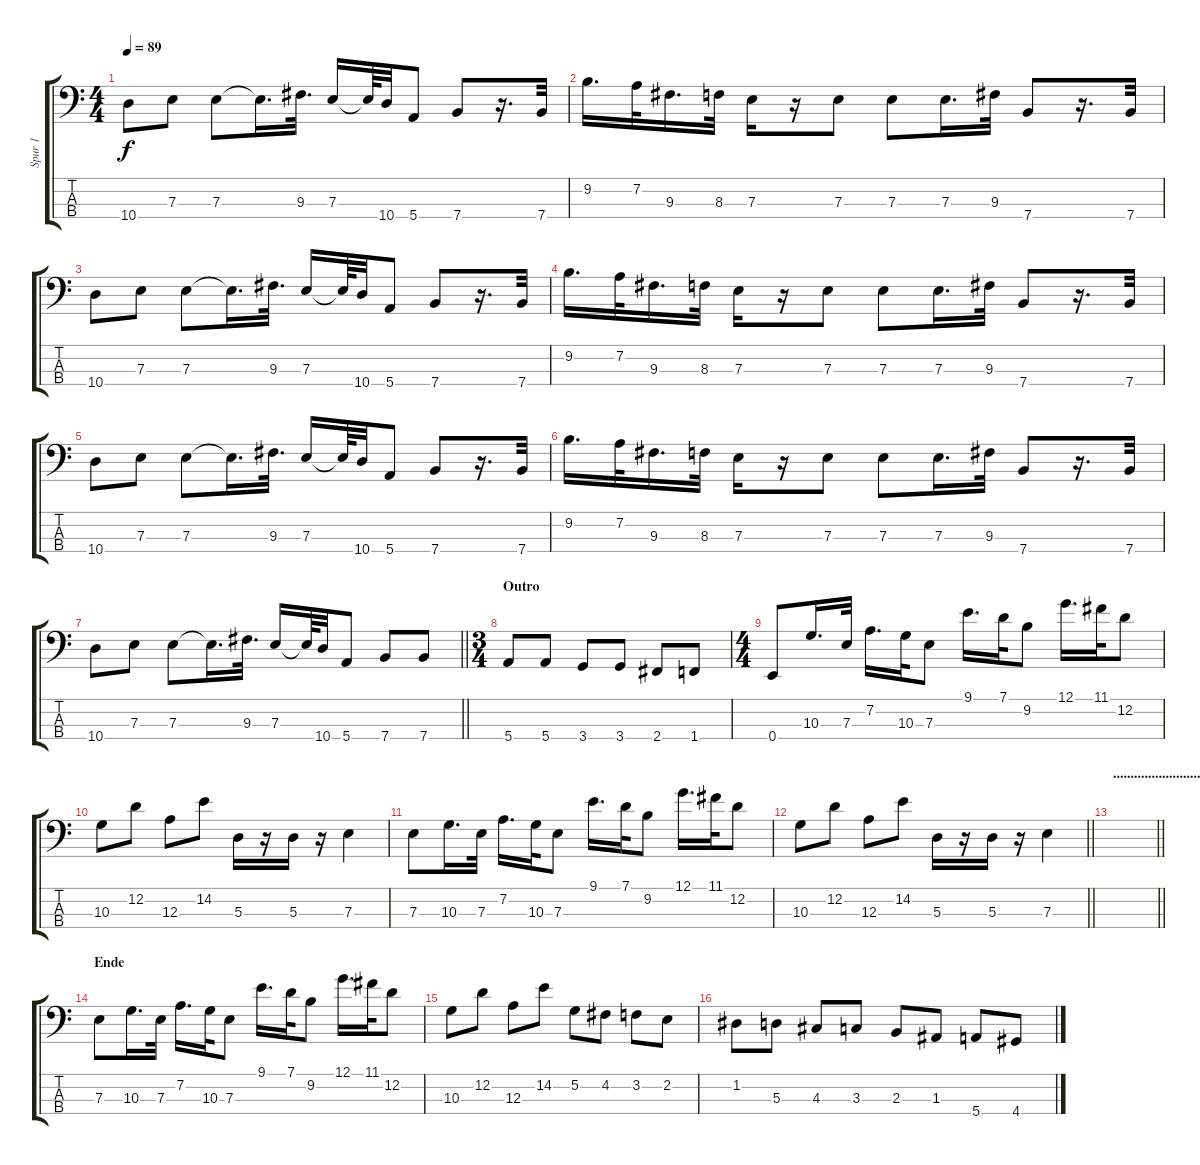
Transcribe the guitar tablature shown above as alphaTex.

\track ("Spur 1" "Spur 1") {instrument electricbassfinger}
\staff {score tabs}
\tuning (G2 D2 A1 E1) {hide}
\ts (4 4)
\tempo 89
\clef f4
\ks c
10.4.8{dy f} 7.3.8 7.3.8 7.3{t}.16{d} 9.3.32{d} 7.3.16 7.3{t}.64 10.4.32 5.4.8 7.4.8 r.16{d} 7.4.32 |
9.2.16{d} 7.2.32 9.3.16{d} 8.3.32 7.3.16 r.16 7.3.8 7.3.8 7.3.16{d} 9.3.32 7.4.8 r.16{d} 7.4.32 |
10.4.8 7.3.8 7.3.8 7.3{t}.16{d} 9.3.32{d} 7.3.16 7.3{t}.64 10.4.32 5.4.8 7.4.8 r.16{d} 7.4.32 |
9.2.16{d} 7.2.32 9.3.16{d} 8.3.32 7.3.16 r.16 7.3.8 7.3.8 7.3.16{d} 9.3.32 7.4.8 r.16{d} 7.4.32 |
10.4.8 7.3.8 7.3.8 7.3{t}.16{d} 9.3.32{d} 7.3.16 7.3{t}.64 10.4.32 5.4.8 7.4.8 r.16{d} 7.4.32 |
9.2.16{d} 7.2.32 9.3.16{d} 8.3.32 7.3.16 r.16 7.3.8 7.3.8 7.3.16{d} 9.3.32 7.4.8 r.16{d} 7.4.32 |
\barLineRight lightlight
10.4.8 7.3.8 7.3.8 7.3{t}.16{d} 9.3.32{d} 7.3.16 7.3{t}.64 10.4.32 5.4.8 7.4.8 7.4.8 |
\ts (3 4)
\section ("" "Outro")
5.4.8 5.4.8 3.4.8 3.4.8 2.4.8 1.4.8 |
\ts (4 4)
0.4.8 10.3.16{d} 7.3.32 7.2.16{d} 10.3.32 7.3.8 9.1.16{d} 7.1.32 9.2.8 12.1.16{d} 11.1.32 12.2.8 |
10.3.8 12.2.8 12.3.8 14.2.8 5.3.16 r.16 5.3.16 r.16 7.3.4 |
7.3.8 10.3.16{d} 7.3.32 7.2.16{d} 10.3.32 7.3.8 9.1.16{d} 7.1.32 9.2.8 12.1.16{d} 11.1.32 12.2.8 |
\barLineRight lightlight
10.3.8 12.2.8 12.3.8 14.2.8 5.3.16 r.16 5.3.16 r.16 7.3.4 |
\section ("" ".........................Gedüdel: Bridge-Rif mit verschiedenen Variationen.........................")
\barLineRight lightlight
|
\section ("" "Ende")
7.3.8 10.3.16{d} 7.3.32 7.2.16{d} 10.3.32 7.3.8 9.1.16{d} 7.1.32 9.2.8 12.1.16{d} 11.1.32 12.2.8 |
10.3.8 12.2.8 12.3.8 14.2.8 5.2.8 4.2.8 3.2.8 2.2.8 |
1.2.8 5.3.8 4.3.8 3.3.8 2.3.8 1.3.8 5.4.8 4.4.8
